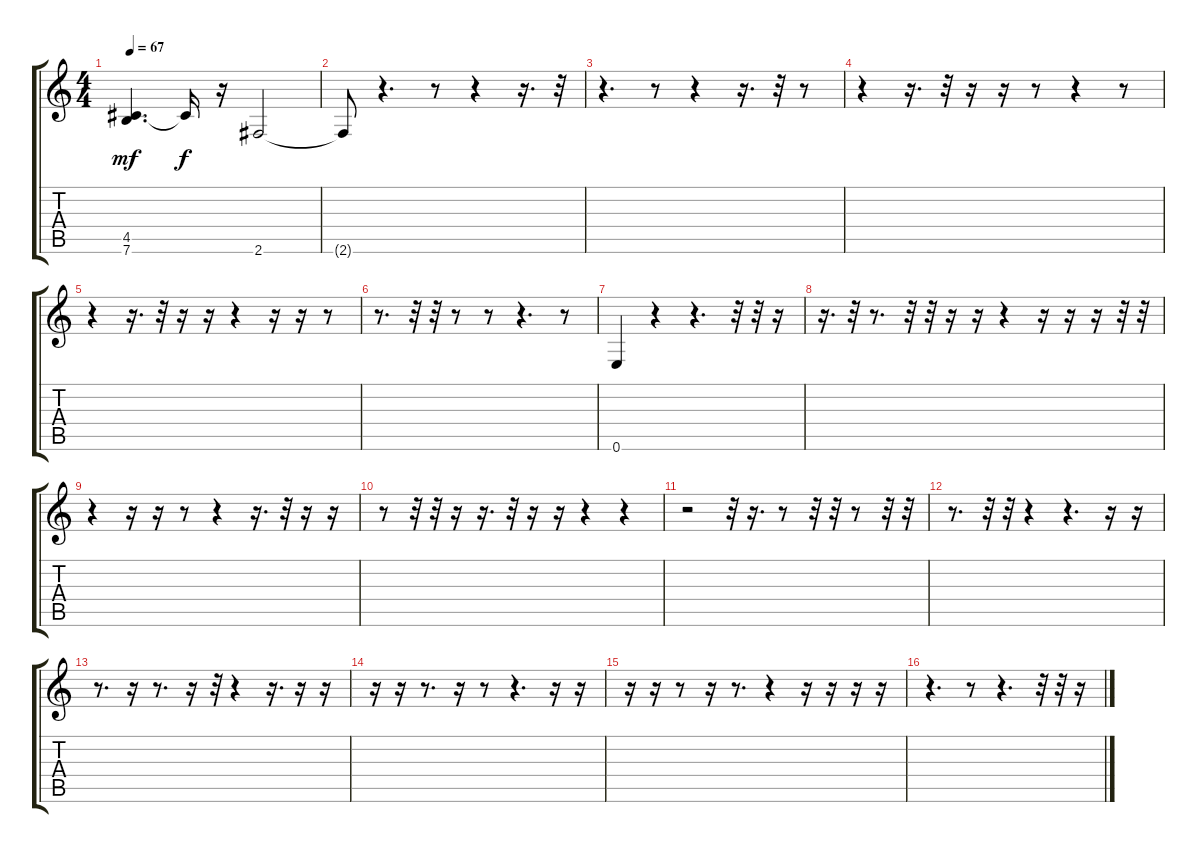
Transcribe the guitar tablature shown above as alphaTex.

\track "" {instrument fretlessbass}
\staff {score tabs}
\tuning (E4 B3 G3 D3 A2 E2) {hide}
\ts (4 4)
\tempo 67
\clef g2
\ks c
(4.5 7.6).4{d dy mf} 4.5{t}.16{dy f} r.16 2.6.2 |
2.6{t}.8 r.4{d} r.8 r.4 r.16{d} r.32 |
r.4{d} r.8 r.4 r.16{d} r.32 r.8 |
r.4 r.16{d} r.32 r.16 r.16 r.8 r.4 r.8 |
r.4 r.16{d} r.32 r.16 r.16 r.4 r.16 r.16 r.8 |
r.8{d} r.32 r.32 r.8 r.8 r.4{d} r.8 |
0.6.4 r.4 r.4{d} r.32 r.32 r.16 |
r.16{d} r.32 r.8{d} r.32 r.32 r.16 r.16 r.4 r.16 r.16 r.16 r.32 r.32 |
r.4 r.16 r.16 r.8 r.4 r.16{d} r.32 r.16 r.16 |
r.8 r.32 r.32 r.16 r.16{d} r.32 r.16 r.16 r.4 r.4 |
r.2 r.32 r.16{d} r.8 r.32 r.32 r.8 r.32 r.32 |
r.8{d} r.32 r.32 r.4 r.4{d} r.16 r.16 |
r.8{d} r.16 r.8{d} r.16 r.32 r.4 r.16{d} r.16 r.16 |
r.16 r.16 r.8{d} r.16 r.8 r.4{d} r.16 r.16 |
r.16 r.16 r.8 r.16 r.8{d} r.4 r.16 r.16 r.16 r.16 |
r.4{d} r.8 r.4{d} r.32 r.32 r.16
